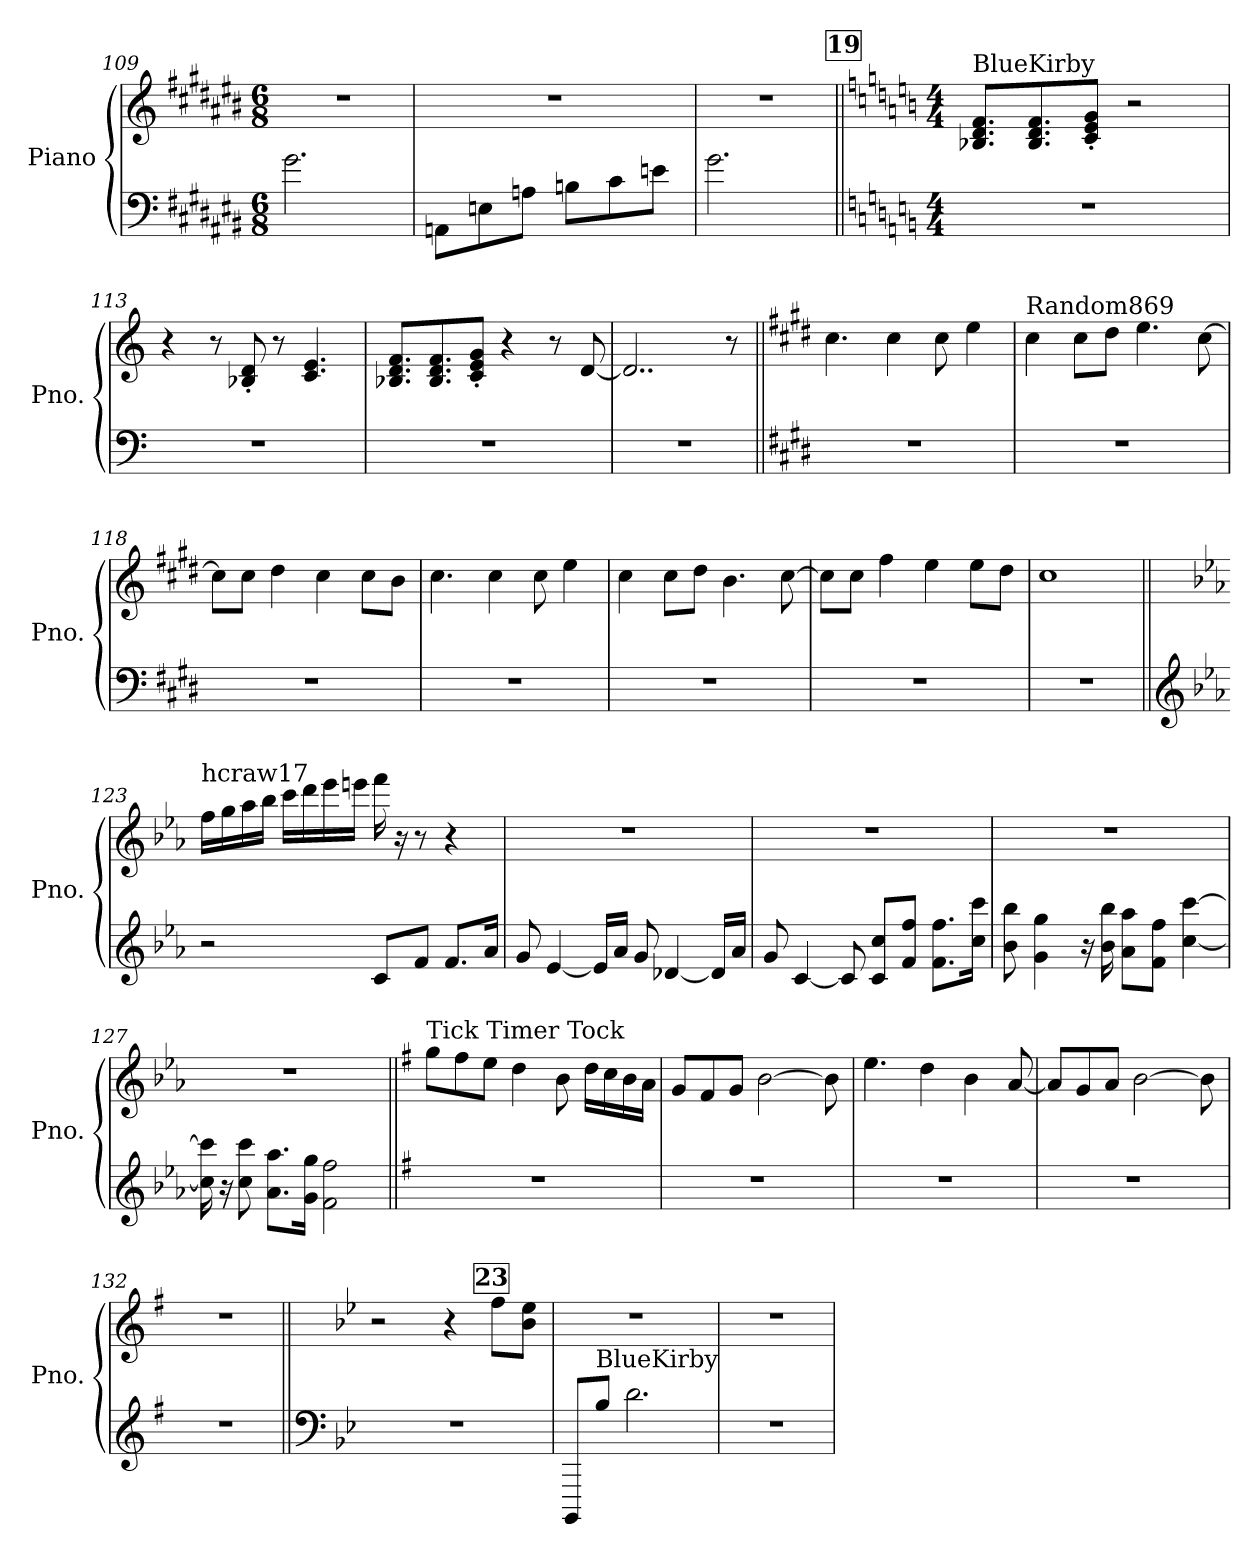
**kern	**kern
*part1	*part1
*staff2	*staff1
*I"Piano	*
*I'Pno.	*
!!LO:LB:g=z
*clefF4	*clefG2
*k[f#c#g#d#a#e#b#]	*k[f#c#g#d#a#e#b#]
*M6/8	*M6/8
=109	=109
2.g#\	2.r
=110	=110
8AAn\L	2.r
8En\	.
8An\J	.
8Bn\L	.
8c#\	.
8en\J	.
=111	=111
2.g#\	2.r
!!LO:REH:place=s1:a:B:fs=14:t=19
=112||	=112||
*k[]	*k[]
*M4/4	*M4/4
!	!LO:TX:a:t=BlueKirby
1r	8.B-X/ 8.d/ 8.f/L
.	8.B-/ 8.d/ 8.f/
.	8c/' 8e/' 8g/'J
.	2r
=113	=113
1r	4r
.	8r
.	8B-X/' 8d/'
.	8r
.	4.c/ 4.e/
=114	=114
1r	8.B-X/ 8.d/ 8.f/L
.	8.B-/ 8.d/ 8.f/
.	8c/' 8e/' 8g/'J
.	4r
.	8r
.	[8d/
!!LO:PB:g=z
=115	=115
1r	2..d/]
.	8r
=116||	=116||
!!LO:REH:place=s1:a:B:fs=14:t=20
*k[f#c#g#d#]	*k[f#c#g#d#]
*	*MM192
1r	4.cc#\
.	4cc#\
.	8cc#\
.	4ee\
=117	=117
!	!LO:TX:a:t=Random869
1r	4cc#\
.	8cc#\L
.	8dd#\J
.	4.ee\
.	[8cc#\
=118	=118
1r	8cc#\L]
.	8cc#\J
.	4dd#\
.	4cc#\
.	8cc#\L
.	8b\J
=119	=119
1r	4.cc#\
.	4cc#\
.	8cc#\
.	4ee\
=120	=120
1r	4cc#\
.	8cc#\L
.	8dd#\J
.	4.b\
.	[8cc#\
=121	=121
1r	8cc#\L]
.	8cc#\J
.	4ff#\
.	4ee\
.	8ee\L
.	8dd#\J
!!LO:LB:g=z
=122	=122
1r	1cc#
=123||	=123||
!!LO:REH:place=s1:a:B:fs=14:t=21
*clefG2	*
*k[b-e-a-]	*k[b-e-a-]
*	*8va
*	*MM127
!	!LO:TX:a:t=hcraw17
2r	16fff\LL
.	16ggg\
.	16aaa-\
.	16bbb-\JJ
.	16cccc\LL
.	16dddd\
.	16eeee-\
.	16eeeen\JJ
8c/L	16ffff\
.	16r
8f/J	8r
8.f/L	4r
16a-/Jk	.
=124	=124
*	*X8va
8g/	1r
[4e-/	.
16e-/LL]	.
16a-/JJ	.
8g/	.
[4d-X/	.
16d-/LL]	.
16a-/JJ	.
=125	=125
8g/	1r
[4c/	.
8c/]	.
8c/ 8cc/L	.
8f/ 8ff/J	.
8.f\ 8.ff\L	.
16cc\ 16ccc\Jk	.
!!LO:LB:g=z
=126	=126
8b-\ 8bb-\	1r
4g\ 4gg\	.
16r	.
16b-\ 16bb-\	.
8a-\ 8aa-\L	.
8f\ 8ff\J	.
[4cc\ [4ccc\	.
=127	=127
16cc\] 16ccc\]	1r
16r	.
8cc\ 8ccc\	.
8.a-\ 8.aa-\L	.
16g\ 16gg\Jk	.
2f\ 2ff\	.
=128||	=128||
!!LO:REH:place=s1:a:B:fs=14:t=22
*k[f#]	*k[f#]
*	*MM160
!	!LO:TX:a:t=Tick Timer Tock
1r	8gg\L
.	8ff#\
.	8ee\J
.	4dd\
.	8b\
.	16dd\LL
.	16cc\
.	16b\
.	16a\JJ
=129	=129
1r	8g/L
.	8f#/
.	8g/J
.	[2b\
.	8b\]
=130	=130
1r	4.ee\
.	4dd\
.	4b\
.	[8a/
=131	=131
1r	8a/L]
.	8g/
.	8a/J
.	[2b\
.	8b\]
!!LO:LB:g=z
=132	=132
1r	1r
!!LO:REH:place=s1:a:B:fs=14:t=23:qo=3
=133||	=133||
*clefF4	*
*k[b-e-]	*k[b-e-]
1r	2r
.	4r
*	*MM120
.	8ff\L
.	8b-\ 8ee-\J
=134	=134
8BBBB-/L	1r
!LO:TX:a:t=BlueKirby	!
8B-/J	.
2.d\	.
=135	=135
1r	1r
=	=
*-	*-
